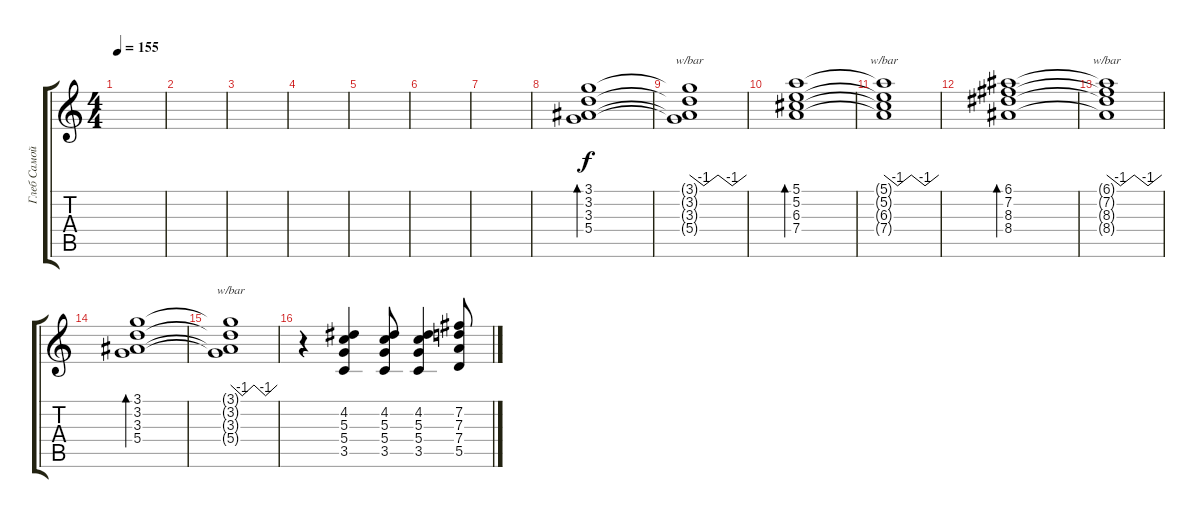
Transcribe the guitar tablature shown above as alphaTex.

\track ("Глеб Самойлов (Gibson)" "Глеб Самой") {instrument electricguitarjazz}
\staff {score tabs}
\tuning (E4 B3 G3 D3 A2 E2) {hide}
\ts (4 4)
\tempo 155
\clef g2
\ks c
|
|
|
|
|
|
|
(3.1 3.2 3.3 5.4).1{bd 480 instrument electricguitarjazz} |
(3.1{t} 3.2{t} 3.3{t} 5.4{t}).1{tbe (custom default 0 0 15 -4 30 0 45 -4 60 0)} |
(5.1 5.2 6.3 7.4).1{bd 480} |
(5.1{t} 5.2{t} 6.3{t} 7.4{t}).1{tbe (custom default 0 0 15 -4 30 0 45 -4 60 0)} |
(6.1 7.2 8.3 8.4).1{bd 480} |
(6.1{t} 7.2{t} 8.3{t} 8.4{t}).1{tbe (custom default 0 0 15 -4 30 0 45 -4 60 0)} |
(3.1 3.2 3.3 5.4).1{bd 480} |
(3.1{t} 3.2{t} 3.3{t} 5.4{t}).1{tbe (custom default 0 0 15 -4 30 0 45 -4 60 0)} |
r.4{instrument distortionguitar} (4.2 5.3 5.4 3.5).4 (4.2 5.3 5.4 3.5).8 (4.2 5.3 5.4 3.5).4 (7.2 7.3 7.4 5.5).8
